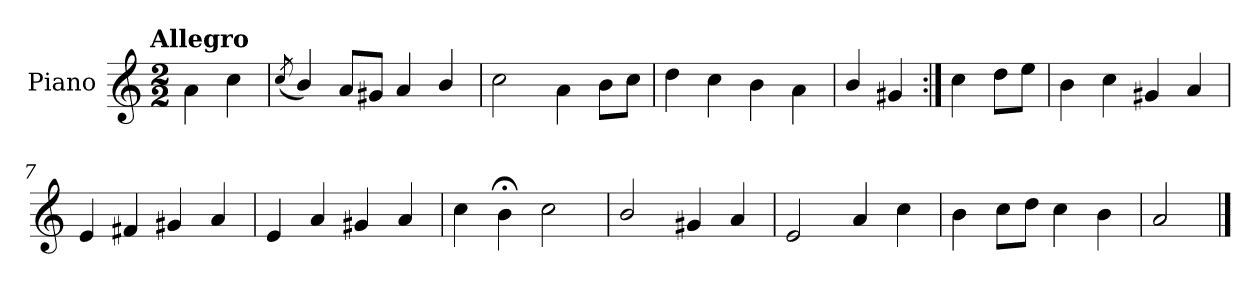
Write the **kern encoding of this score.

**kern
*part1
*staff1
*I"Piano
*I'Pno.
*clefG2
*k[]
!!LO:TX:omd:t=Allegro
*M2/2
*MM144
=
4a\
4cc\
=1
(<8qcc/
4b/)
8a/L
8g#X/J
4a/
4b/
=2
2cc\
4a\
8b\L
8cc\J
=3
4dd\
4cc\
4b\
4a\
!!LO:LB:g=z
=4
4b/
4g#X/
=5:|!
4cc\
8dd\L
8ee\J
=6
4b\
4cc\
4g#X/
4a/
=7
4e/
4f#X/
4g#X/
4a/
=8
4e/
4a/
4g#X/
4a/
!!LO:LB:g=z
=9
4cc\
4b;<\
2cc\
=10
2b/
4g#X/
4a/
=11
2e/
4a/
4cc\
=12
4b\
8cc\L
8dd\J
4cc\
4b\
=13
2a/
==
*-
